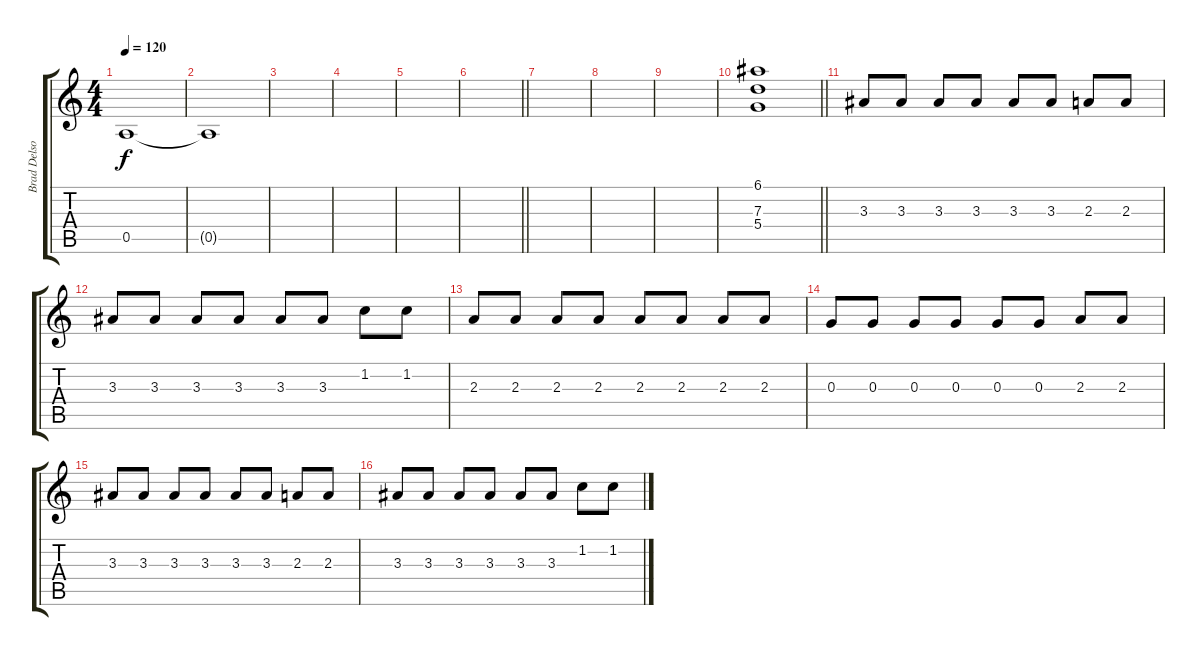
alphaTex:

\track ("Brad Delson [Gtr.2]" "Brad Delso") {instrument distortionguitar}
\staff {score tabs}
\tuning (E4 B3 G3 D3 A2 D2) {hide}
\ts (4 4)
\tempo 120
\clef g2
\ks c
0.5.1{dy f} |
0.5{t}.1 |
|
|
|
\barLineRight lightlight
|
|
|
|
\barLineRight lightlight
(6.1 7.3 5.4).1{volume 16} |
3.3.8{instrument overdrivenguitar} 3.3.8 3.3.8 3.3.8 3.3.8 3.3.8 2.3.8 2.3.8 |
3.3.8 3.3.8 3.3.8 3.3.8 3.3.8 3.3.8 1.2.8 1.2.8 |
2.3.8 2.3.8 2.3.8 2.3.8 2.3.8 2.3.8 2.3.8 2.3.8 |
0.3.8 0.3.8 0.3.8 0.3.8 0.3.8 0.3.8 2.3.8 2.3.8 |
3.3.8 3.3.8 3.3.8 3.3.8 3.3.8 3.3.8 2.3.8 2.3.8 |
3.3.8 3.3.8 3.3.8 3.3.8 3.3.8 3.3.8 1.2.8 1.2.8
